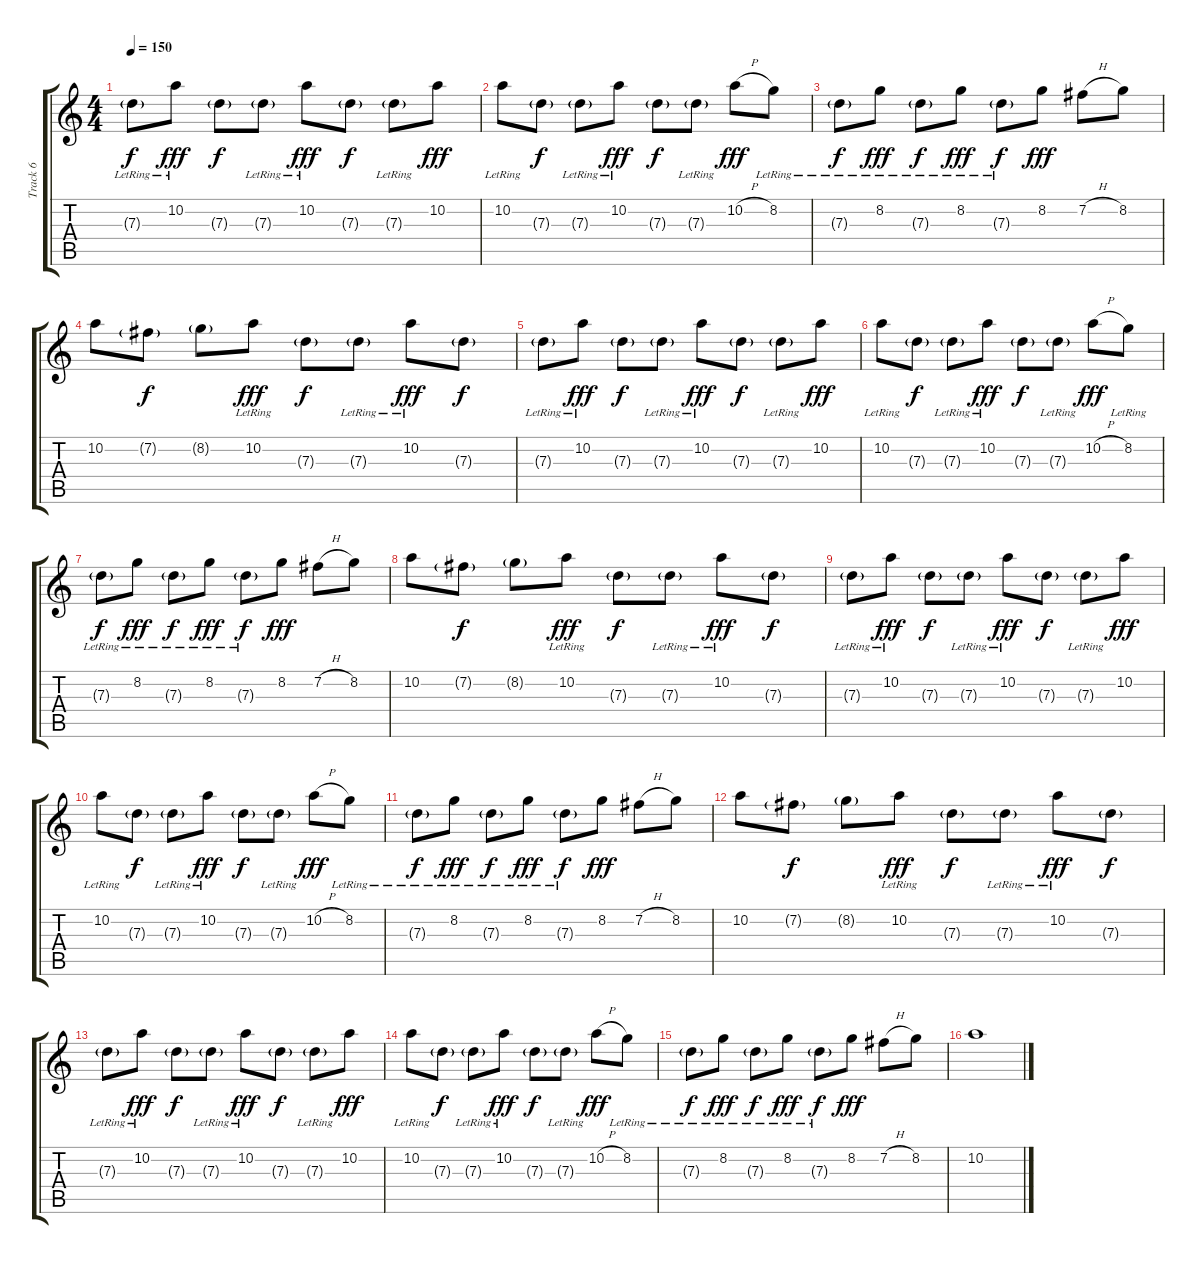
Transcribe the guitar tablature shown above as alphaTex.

\track ("Track 6" "Track 6") {instrument electricguitarjazz}
\staff {score tabs}
\tuning (E4 B3 G3 D3 A2 E2) {hide}
\ts (4 4)
\tempo 150
\clef g2
\ks c
7.3{g lr}.8{dy f} 10.2{lr}.8{dy fff} 7.3{g}.8{dy f} 7.3{g lr}.8 10.2{lr}.8{dy fff} 7.3{g}.8{dy f} 7.3{g lr}.8 10.2.8{dy fff} |
10.2{lr}.8 7.3{g}.8{dy f} 7.3{g lr}.8 10.2{lr}.8{dy fff} 7.3{g}.8{dy f} 7.3{g lr}.8 10.2{h}.8{dy fff} 8.2{lr}.8 |
7.3{g lr}.8{dy f} 8.2{lr}.8{dy fff} 7.3{g lr}.8{dy f} 8.2{lr}.8{dy fff} 7.3{g lr}.8{dy f} 8.2.8{dy fff} 7.2{h}.8 8.2.8 |
10.2.8{instrument electricguitarjazz} 7.2{g}.8{dy f} 8.2{g}.8 10.2{lr}.8{dy fff} 7.3{g}.8{dy f} 7.3{g lr}.8 10.2{lr}.8{dy fff} 7.3{g}.8{dy f} |
7.3{g lr}.8 10.2{lr}.8{dy fff} 7.3{g}.8{dy f} 7.3{g lr}.8 10.2{lr}.8{dy fff} 7.3{g}.8{dy f} 7.3{g lr}.8 10.2.8{dy fff} |
10.2{lr}.8 7.3{g}.8{dy f} 7.3{g lr}.8 10.2{lr}.8{dy fff} 7.3{g}.8{dy f} 7.3{g lr}.8 10.2{h}.8{dy fff} 8.2{lr}.8 |
7.3{g lr}.8{dy f} 8.2{lr}.8{dy fff} 7.3{g lr}.8{dy f} 8.2{lr}.8{dy fff} 7.3{g lr}.8{dy f} 8.2.8{dy fff} 7.2{h}.8 8.2.8 |
10.2.8{instrument electricguitarjazz} 7.2{g}.8{dy f} 8.2{g}.8 10.2{lr}.8{dy fff} 7.3{g}.8{dy f} 7.3{g lr}.8 10.2{lr}.8{dy fff} 7.3{g}.8{dy f} |
7.3{g lr}.8 10.2{lr}.8{dy fff} 7.3{g}.8{dy f} 7.3{g lr}.8 10.2{lr}.8{dy fff} 7.3{g}.8{dy f} 7.3{g lr}.8 10.2.8{dy fff} |
10.2{lr}.8 7.3{g}.8{dy f} 7.3{g lr}.8 10.2{lr}.8{dy fff} 7.3{g}.8{dy f} 7.3{g lr}.8 10.2{h}.8{dy fff} 8.2{lr}.8 |
7.3{g lr}.8{dy f} 8.2{lr}.8{dy fff} 7.3{g lr}.8{dy f} 8.2{lr}.8{dy fff} 7.3{g lr}.8{dy f} 8.2.8{dy fff} 7.2{h}.8 8.2.8 |
10.2.8{instrument electricguitarjazz} 7.2{g}.8{dy f} 8.2{g}.8 10.2{lr}.8{dy fff} 7.3{g}.8{dy f} 7.3{g lr}.8 10.2{lr}.8{dy fff} 7.3{g}.8{dy f} |
7.3{g lr}.8 10.2{lr}.8{dy fff} 7.3{g}.8{dy f} 7.3{g lr}.8 10.2{lr}.8{dy fff} 7.3{g}.8{dy f} 7.3{g lr}.8 10.2.8{dy fff} |
10.2{lr}.8 7.3{g}.8{dy f} 7.3{g lr}.8 10.2{lr}.8{dy fff} 7.3{g}.8{dy f} 7.3{g lr}.8 10.2{h}.8{dy fff} 8.2{lr}.8 |
7.3{g lr}.8{dy f} 8.2{lr}.8{dy fff} 7.3{g lr}.8{dy f} 8.2{lr}.8{dy fff} 7.3{g lr}.8{dy f} 8.2.8{dy fff} 7.2{h}.8 8.2.8 |
10.2.1
